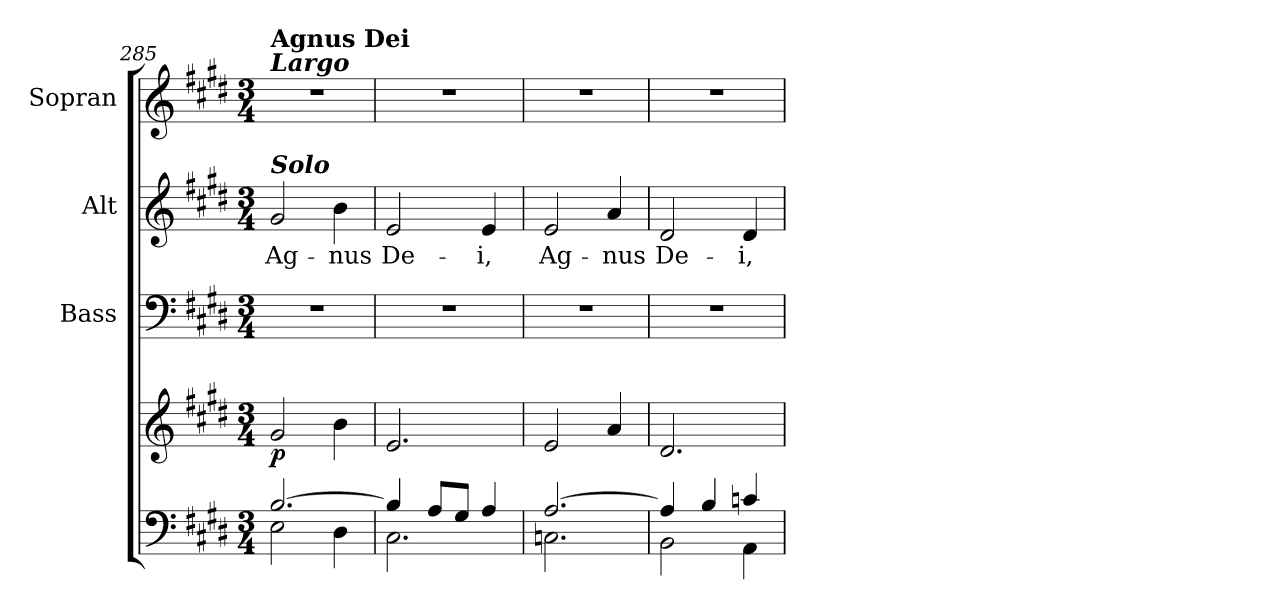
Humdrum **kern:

**kern	**kern	**dynam	**kern	**kern	**text	**kern
*part4	*part4	*part4	*part3	*part2	*part2	*part1
*staff5	*staff4	*staff4/5	*staff3	*staff2	*staff2	*staff1
*	*	*	*I"Bass	*I"Alt	*	*I"Sopran
*	*	*	*I'B.	*I'A.	*	*I'S.
!!LO:LB:g=z
*clefF4	*clefG2	*	*clefF4	*clefG2	*	*clefG2
*k[f#c#g#d#]	*k[f#c#g#d#]	*	*k[f#c#g#d#]	*k[f#c#g#d#]	*	*k[f#c#g#d#]
*E:	*E:	*	*E:	*E:	*	*E:
*M3/4	*M3/4	*	*M3/4	*M3/4	*	*M3/4
=285	=285	=285	=285	=285	=285	=285
*^	*	*	*	*	*	*
!	!	!	!	!	!	!	!LO:TX:a:Bi:t=Largo
!	!	!	!	!	!	!	!LO:TX:a:B:t=Agnus Dei
!	!	!	!	!	!LO:TX:a:Bi:t=Solo	!	!
!	!	!	!LO:DY:b	!	!	!LO:LY:b	!
[>2.B/	2E\	2g#/	p	2.r	2g#/	Ag-	2.r
!	!	!	!	!	!	!LO:LY:b	!
.	4D#\	4b\	.	.	4b\	-nus	.
=286	=286	=286	=286	=286	=286	=286	=286
!	!	!	!	!	!	!LO:LY:b	!
4B/]	2.C#\	2.e/	.	2.r	2e/	De-	2.r
8A/L	.	.	.	.	.	.	.
8G#/J	.	.	.	.	.	.	.
!	!	!	!	!	!	!LO:LY:b	!
4A/	.	.	.	.	4e/	-i,	.
=287	=287	=287	=287	=287	=287	=287	=287
!	!	!	!	!	!	!LO:LY:b	!
[>2.A/	2.Cn\	2e/	.	2.r	2e/	Ag-	2.r
!	!	!	!	!	!	!LO:LY:b	!
.	.	4a/	.	.	4a/	-nus	.
=288	=288	=288	=288	=288	=288	=288	=288
!	!	!	!	!	!	!LO:LY:b	!
4A/]	2BB\	2.d#/	.	2.r	2d#/	De-	2.r
4B/	.	.	.	.	.	.	.
!	!	!	!	!	!	!LO:LY:b	!
4cn/	4AA\	.	.	.	4d#/	-i,	.
*v	*v	*	*	*	*	*	*
=	=	=	=	=	=	=
*-	*-	*-	*-	*-	*-	*-
